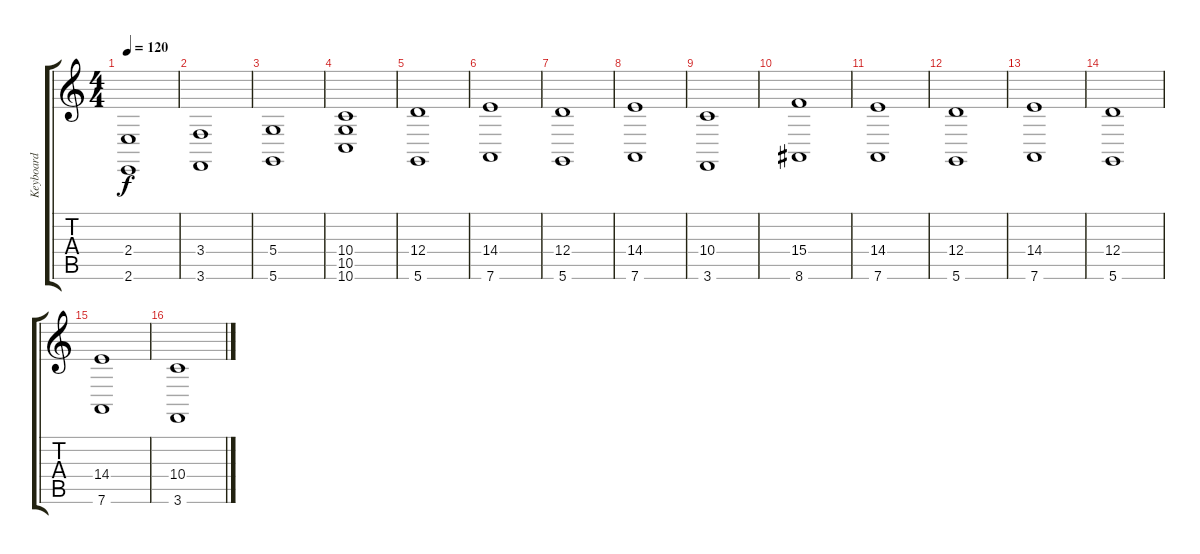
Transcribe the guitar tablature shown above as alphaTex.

\track ("Keyboard" "Keyboard") {instrument synthstrings2}
\staff {score tabs}
\tuning (E4 B3 G3 D3 A2 D2) {hide}
\ts (4 4)
\tempo 120
\clef g2
\ks c
(2.4 2.6).1{dy f} |
(3.4 3.6).1 |
(5.4 5.6).1 |
(10.4 10.5 10.6).1 |
(12.4 5.6).1 |
(14.4 7.6).1 |
(12.4 5.6).1 |
(14.4 7.6).1 |
(10.4 3.6).1 |
(15.4 8.6).1 |
(14.4 7.6).1 |
(12.4 5.6).1 |
(14.4 7.6).1 |
(12.4 5.6).1 |
(14.4 7.6).1 |
(10.4 3.6).1
